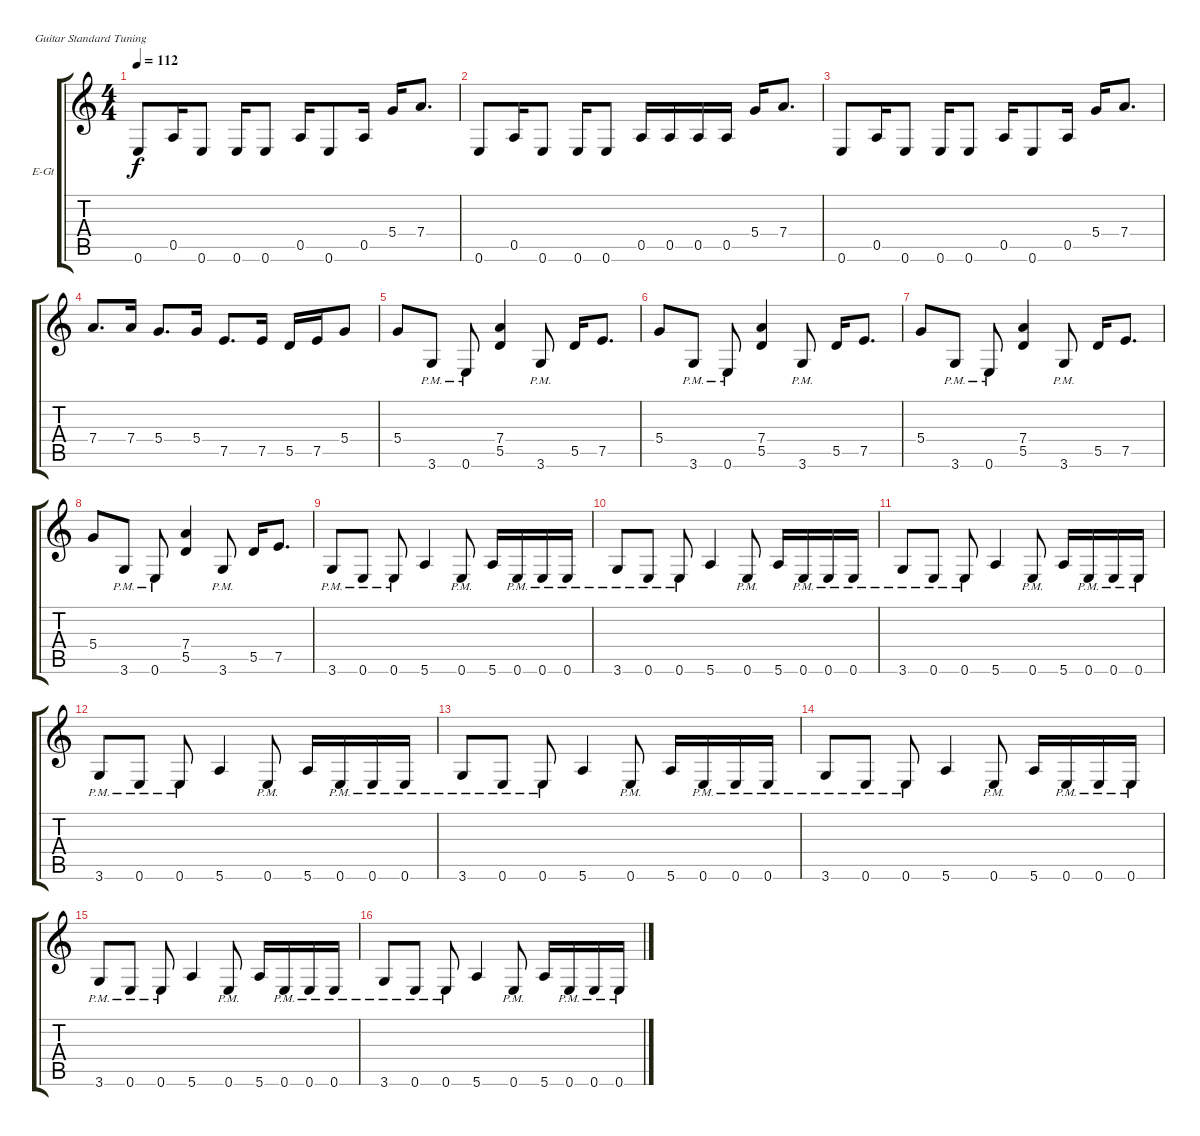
\bracketExtendMode groupsimilarinstruments
\firstSystemTrackNameOrientation horizontal
\otherSystemsTrackNameOrientation horizontal
\track ("Adam Jones" "E-Gt") {instrument distortionguitar}
\staff {score tabs}
\tuning (E4 B3 G3 D3 A2 E2)
\ts (4 4)
\beaming (8 2 2 2 2)
\tempo 112
\clef g2
\ks c
0.6.8{dy f instrument distortionguitar} 0.5.16 0.6.8 0.6.16 0.6.8 0.5.16 0.6.8 0.5.16 5.4.16 7.4.8{d} |
0.6.8 0.5.16 0.6.8 0.6.16 0.6.8 0.5.16 0.5.16 0.5.16 0.5.16 5.4.16 7.4.8{d} |
0.6.8 0.5.16 0.6.8 0.6.16 0.6.8 0.5.16 0.6.8 0.5.16 5.4.16 7.4.8{d} |
7.4.8{d} 7.4.16 5.4.8{d} 5.4.16 7.5.8{d} 7.5.16 5.5.16 7.5.16 5.4.8 |
5.4.8 3.6{pm}.8 0.6{pm}.8 (7.4 5.5).4 3.6{pm}.8 5.5.16 7.5.8{d} |
5.4.8 3.6{pm}.8 0.6{pm}.8 (7.4 5.5).4 3.6{pm}.8 5.5.16 7.5.8{d} |
5.4.8 3.6{pm}.8 0.6{pm}.8 (7.4 5.5).4 3.6{pm}.8 5.5.16 7.5.8{d} |
5.4.8 3.6{pm}.8 0.6{pm}.8 (7.4 5.5).4 3.6{pm}.8 5.5.16 7.5.8{d} |
3.6{pm}.8 0.6{pm}.8 0.6{pm}.8 5.6.4 0.6{pm}.8 5.6.16 0.6{pm}.16 0.6{pm}.16 0.6{pm}.16 |
3.6{pm}.8 0.6{pm}.8 0.6{pm}.8 5.6.4 0.6{pm}.8 5.6.16 0.6{pm}.16 0.6{pm}.16 0.6{pm}.16 |
3.6{pm}.8 0.6{pm}.8 0.6{pm}.8 5.6.4 0.6{pm}.8 5.6.16 0.6{pm}.16 0.6{pm}.16 0.6{pm}.16 |
3.6{pm}.8 0.6{pm}.8 0.6{pm}.8 5.6.4 0.6{pm}.8 5.6.16 0.6{pm}.16 0.6{pm}.16 0.6{pm}.16 |
3.6{pm}.8 0.6{pm}.8 0.6{pm}.8 5.6.4 0.6{pm}.8 5.6.16 0.6{pm}.16 0.6{pm}.16 0.6{pm}.16 |
3.6{pm}.8 0.6{pm}.8 0.6{pm}.8 5.6.4 0.6{pm}.8 5.6.16 0.6{pm}.16 0.6{pm}.16 0.6{pm}.16 |
3.6{pm}.8 0.6{pm}.8 0.6{pm}.8 5.6.4 0.6{pm}.8 5.6.16 0.6{pm}.16 0.6{pm}.16 0.6{pm}.16 |
3.6{pm}.8 0.6{pm}.8 0.6{pm}.8 5.6.4 0.6{pm}.8 5.6.16 0.6{pm}.16 0.6{pm}.16 0.6{pm}.16
